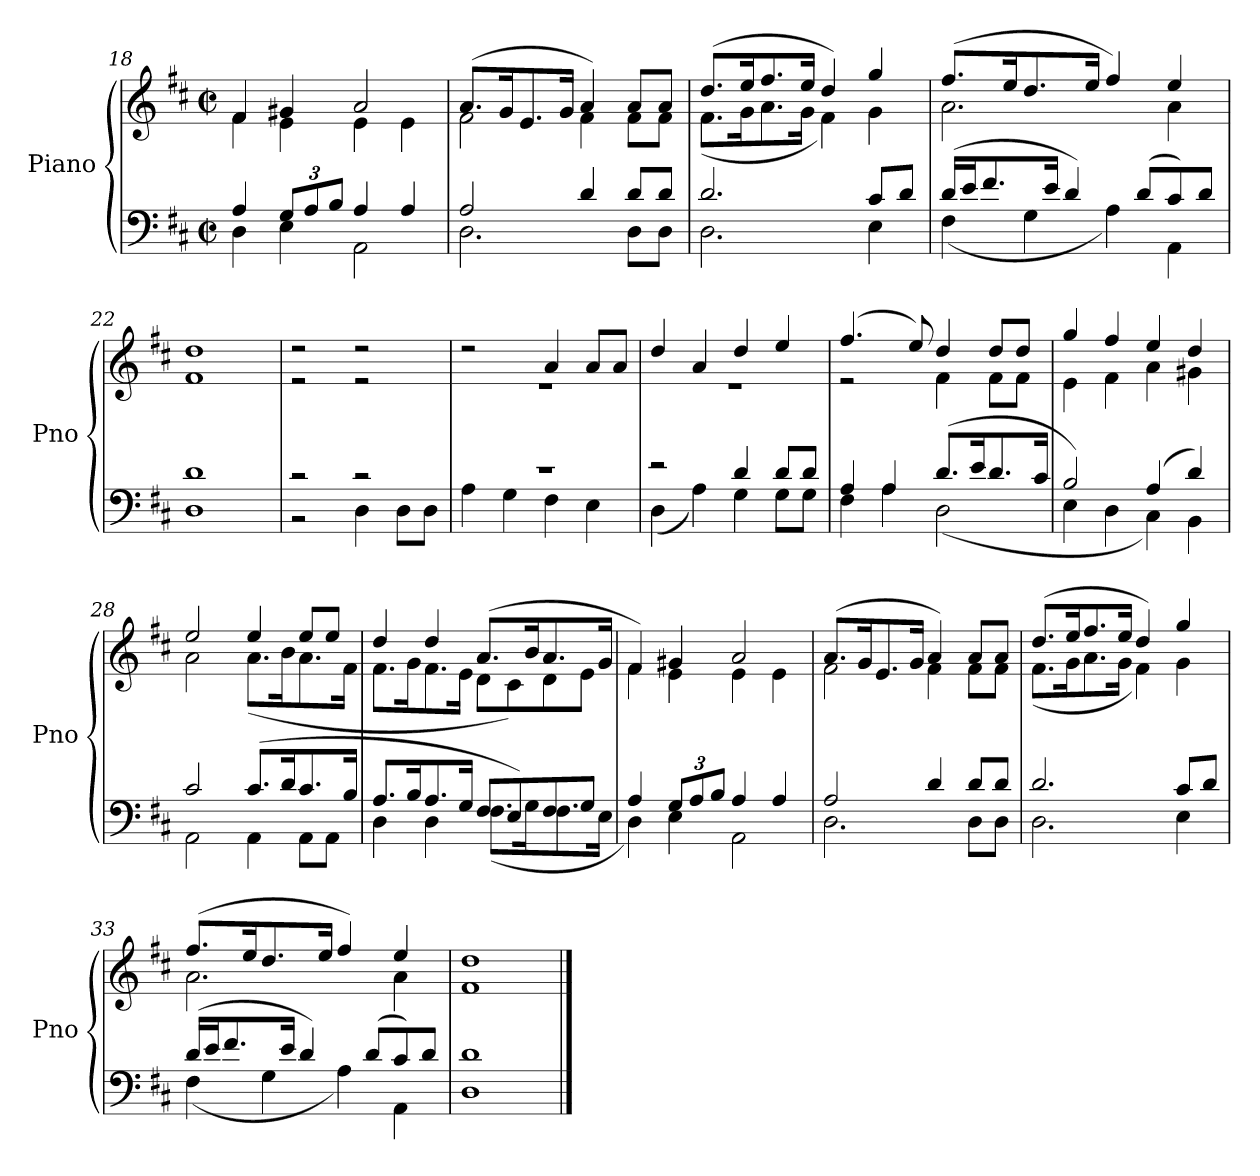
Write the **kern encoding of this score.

**kern	**kern
*part2	*part1
*staff2	*staff1
*I"Piano	*I"Piano
*I'Pno	*I'Pno
*clefF4	*clefG2
*k[f#c#]	*k[f#c#]
*M2/2	*M2/2
*met(c|)	*met(c|)
=18	=18
*^	*^
4A/	4D\	4f#/	4f#\
*Xbrackettup	*	*	*
12G/L	4E\	4g#X/	4e\
12A/	.	.	.
12B/J	.	.	.
4A/	2AA\	2a/	4e\
4A/	.	.	4e\
=19	=19	=19	=19
2A/	2.D\	(8.a/L	2f#\
.	.	16g/K	.
.	.	8.e/	.
.	.	16g/Jk	.
4d/	.	4a/)	4f#\
8d/L	8D\L	8a/L	8f#\L
8d/J	8D\J	8a/J	8f#\J
!!LO:LB:g=z	!!
=20	=20	=20	=20
2.d/	2.D\	(8.dd/L	(8.f#\L
.	.	16ee/K	16g\K
.	.	8.ff#/	8.a\
.	.	16ee/Jk	16g\Jk
.	.	4dd/)	4f#\)
8c#/L	4E\	4gg/	4g\
8d/J	.	.	.
=21	=21	=21	=21
(16d/LL	(4F#\	(8.ff#/L	2.a\
16e/J	.	.	.
8.f#/	.	.	.
.	.	16ee/K	.
.	4G\	8.dd/	.
16e/Jk	.	.	.
4d/)	.	.	.
.	.	16ee/Jk	.
.	4A\)	4ff#/)	.
(8d/L	.	.	.
8c#/)	4AA\	4ee/	4a\
8d/J	.	.	.
=22	=22	=22	=22
1d	1D	1dd	1f#
=23	=23	=23	=23
2r	2r	2r	2r
2r	4D\	2r	2r
.	8D\L	.	.
.	8D\J	.	.
=24	=24	=24	=24
1r	4A\	2r	1r
.	4G\	.	.
.	4F#\	4a/	.
.	4E\	8a/L	.
.	.	8a/J	.
=25	=25	=25	=25
2r	(4D\	4dd/	1r
.	4A\)	4a/	.
4d/	4G\	4dd/	.
8d/L	8G\L	4ee/	.
8d/J	8G\J	.	.
!!LO:PB:g=z	!!
=26	=26	=26	=26
4A/	4F#\	(4.ff#/	2r
4A/	4A\	.	.
.	.	8ee/)	.
(8.d/L	(2D\	4dd/	4f#\
16e/K	.	.	.
8.d/	.	8dd/L	8f#\L
.	.	8dd/J	8f#\J
16c#/Jk	.	.	.
=27	=27	=27	=27
2B/)	4E\	4gg/	4e\
.	4D\	4ff#/	4f#\
(4A/	4C#\)	4ee/	4a\
4d/)	4BB\	4dd/	4g#X\
=28	=28	=28	=28
2c#/	2AA\	2ee/	2a\
(8.c#/L	4AA\	4ee/	(8.a\L
16d/K	.	.	16b\K
8.c#/	8AA\L	8ee/L	8.a\
.	8AA\J	8ee/J	.
16B/Jk	.	.	16f#\Jk
=29	=29	=29	=29
8.A/L	4D\	4dd/	8.f#\L
16B/K	.	.	16g\K
8.A/	4D\	4dd/	8.f#\
16G/Jk	.	.	16e\Jk
8F#/L	(8.F#\L	(8.a/L	8d\L
8E/)	.	.	8c#\)
.	16G\K	16b/K	.
8F#/	8.F#\	8.a/	8d\
8G/J	.	.	8e\J
.	16E\Jk	16g/Jk	.
=30	=30	=30	=30
4A/	4D\)	4f#/)	4f#\
12G/L	4E\	4g#X/	4e\
12A/	.	.	.
12B/J	.	.	.
4A/	2AA\	2a/	4e\
4A/	.	.	4e\
!!LO:LB:g=z	!!
=31	=31	=31	=31
2A/	2.D\	(8.a/L	2f#\
.	.	16g/K	.
.	.	8.e/	.
.	.	16g/Jk	.
4d/	.	4a/)	4f#\
8d/L	8D\L	8a/L	8f#\L
8d/J	8D\J	8a/J	8f#\J
=32	=32	=32	=32
2.d/	2.D\	(8.dd/L	(8.f#\L
.	.	16ee/K	16g\K
.	.	8.ff#/	8.a\
.	.	16ee/Jk	16g\Jk
.	.	4dd/)	4f#\)
8c#/L	4E\	4gg/	4g\
8d/J	.	.	.
=33	=33	=33	=33
(16d/LL	(4F#\	(8.ff#/L	2.a\
16e/J	.	.	.
8.f#/	.	.	.
.	.	16ee/K	.
.	4G\	8.dd/	.
16e/Jk	.	.	.
4d/)	.	.	.
.	.	16ee/Jk	.
.	4A\)	4ff#/)	.
(8d/L	.	.	.
8c#/)	4AA\	4ee/	4a\
8d/J	.	.	.
=34	=34	=34	=34
1d	1D	1dd	1f#
*v	*v	*	*
*	*v	*v
==	==
*-	*-
